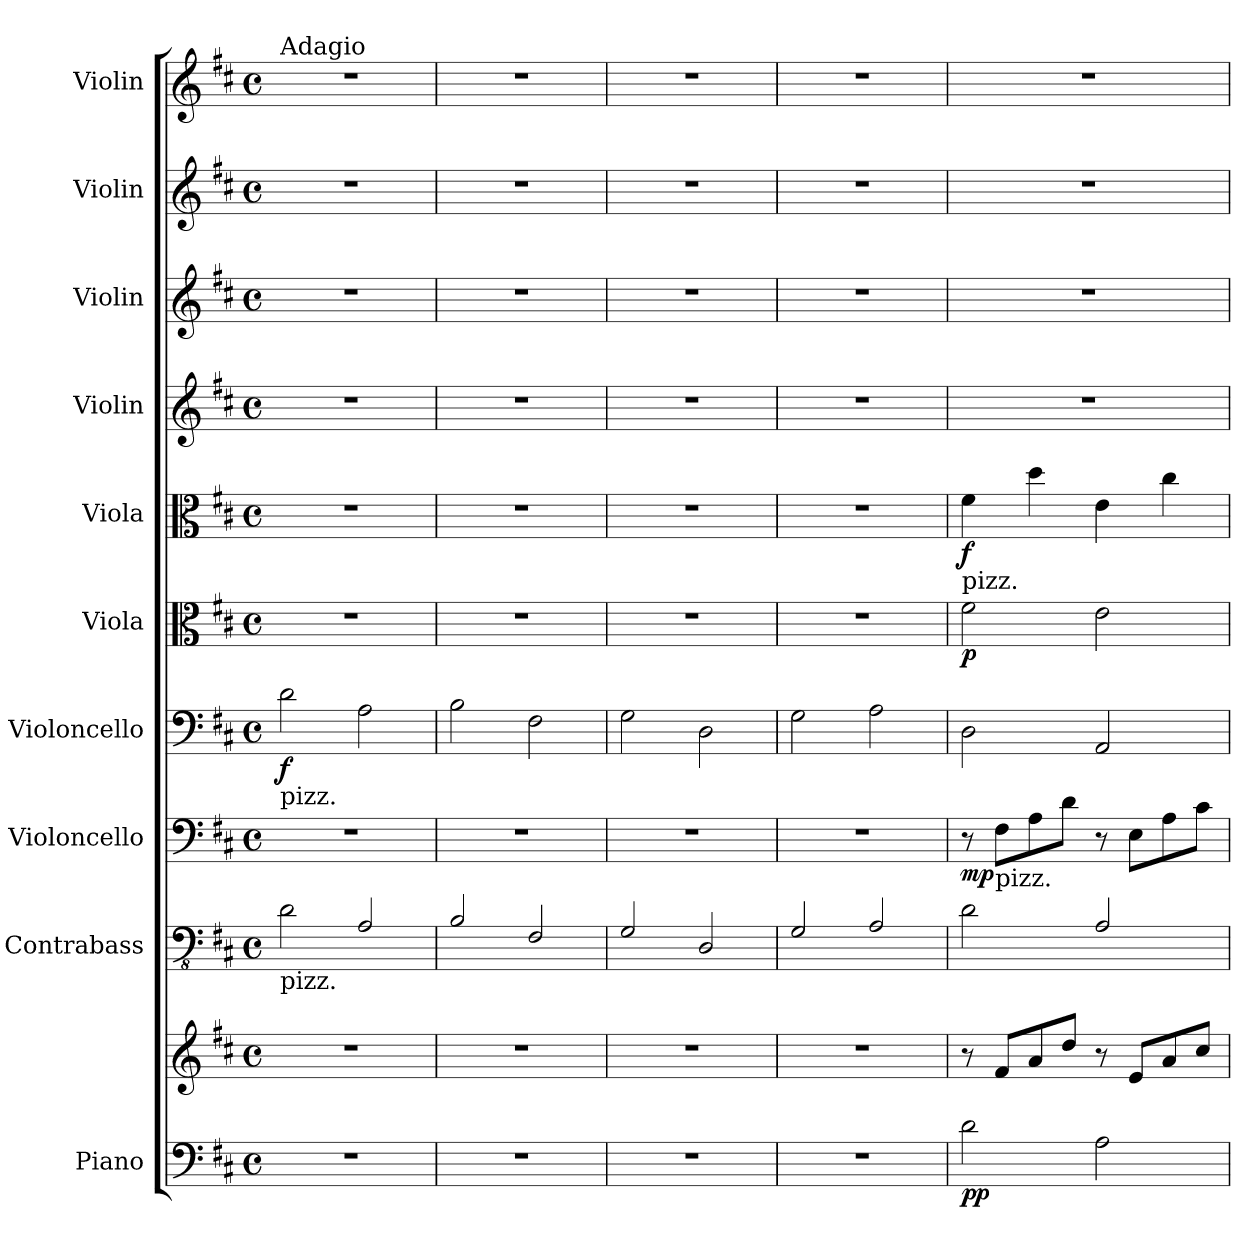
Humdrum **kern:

**kern	**kern	**dynam	**kern	**kern	**dynam	**kern	**dynam	**kern	**dynam	**kern	**dynam	**kern	**kern	**kern	**kern
*part10	*part10	*part10	*part9	*part8	*part8	*part7	*part7	*part6	*part6	*part5	*part5	*part4	*part3	*part2	*part1
*staff11	*staff10	*staff10/11	*staff9	*staff8	*staff8	*staff7	*staff7	*staff6	*staff6	*staff5	*staff5	*staff4	*staff3	*staff2	*staff1
*I"Piano	*	*	*I"Contrabass	*I"Violoncello	*	*I"Violoncello	*	*I"Viola	*	*I"Viola	*	*I"Violin	*I"Violin	*I"Violin	*I"Violin
*I'Pno	*	*	*I'Cb.	*I'Vlc.	*	*I'Vlc.	*	*I'Vla.	*	*I'Vla	*	*I'Vln	*I'Vln	*I'Vln	*I'Vln
*clefF4	*clefG2	*	*clefFv4	*clefF4	*	*clefF4	*	*clefC3	*	*clefC3	*	*clefG2	*clefG2	*clefG2	*clefG2
*	*	*	*ITrd7c12	*	*	*	*	*	*	*	*	*	*	*	*
*k[f#c#]	*k[f#c#]	*	*k[f#c#]	*k[f#c#]	*	*k[f#c#]	*	*k[f#c#]	*	*k[f#c#]	*	*k[f#c#]	*k[f#c#]	*k[f#c#]	*k[f#c#]
*D:	*D:	*	*D:	*D:	*	*D:	*	*D:	*	*D:	*	*D:	*D:	*D:	*D:
*M4/4	*M4/4	*	*M4/4	*M4/4	*	*M4/4	*	*M4/4	*	*M4/4	*	*M4/4	*M4/4	*M4/4	*M4/4
*met(c)	*met(c)	*	*met(c)	*met(c)	*	*met(c)	*	*met(c)	*	*met(c)	*	*met(c)	*met(c)	*met(c)	*met(c)
=1	=1	=1	=1	=1	=1	=1	=1	=1	=1	=1	=1	=1	=1	=1	=1
!	!	!	!	!	!	!	!	!	!	!	!	!	!	!	!LO:TX:a:t=Adagio
!	!	!	!	!	!	!LO:TX:b:t=pizz.	!	!	!	!	!	!	!	!	!
!	!	!	!LO:TX:b:t=pizz.	!	!	!	!	!	!	!	!	!	!	!	!
!	!	!	!	!	!	!	!LO:DY:b	!	!	!	!	!	!	!	!
1r	1r	.	2DD\	1r	.	2d\	f	1r	.	1r	.	1r	1r	1r	1r
.	.	.	2AAA/	.	.	2A\	.	.	.	.	.	.	.	.	.
=2	=2	=2	=2	=2	=2	=2	=2	=2	=2	=2	=2	=2	=2	=2	=2
1r	1r	.	2BBB/	1r	.	2B\	.	1r	.	1r	.	1r	1r	1r	1r
.	.	.	2FFF#/	.	.	2F#\	.	.	.	.	.	.	.	.	.
=3	=3	=3	=3	=3	=3	=3	=3	=3	=3	=3	=3	=3	=3	=3	=3
1r	1r	.	2GGG/	1r	.	2G\	.	1r	.	1r	.	1r	1r	1r	1r
.	.	.	2DDD/	.	.	2D\	.	.	.	.	.	.	.	.	.
=4	=4	=4	=4	=4	=4	=4	=4	=4	=4	=4	=4	=4	=4	=4	=4
1r	1r	.	2GGG/	1r	.	2G\	.	1r	.	1r	.	1r	1r	1r	1r
.	.	.	2AAA/	.	.	2A\	.	.	.	.	.	.	.	.	.
=5	=5	=5	=5	=5	=5	=5	=5	=5	=5	=5	=5	=5	=5	=5	=5
!	!	!	!	!	!	!	!	!	!	!LO:TX:b:t=pizz.	!	!	!	!	!
!	!	!LO:DY:b=2	!	!	!	!	!	!	!	!	!	!	!	!	!
!	!	!LO:DY:n=1:b	!	!	!LO:DY:b	!	!	!	!LO:DY:b	!	!LO:DY:b	!	!	!	!
2d\	8r	p p	2DD\	8r	mp	2D\	.	2f#\	p	4f#\	f	1r	1r	1r	1r
!	!	!	!	!LO:TX:b:t=pizz.	!	!	!	!	!	!	!	!	!	!	!
.	8f#/L	.	.	8F#\L	.	.	.	.	.	.	.	.	.	.	.
.	8a/	.	.	8A\	.	.	.	.	.	4dd\	.	.	.	.	.
.	8dd/J	.	.	8d\J	.	.	.	.	.	.	.	.	.	.	.
2A\	8r	.	2AAA/	8r	.	2AA/	.	2e\	.	4e\	.	.	.	.	.
.	8e/L	.	.	8E\L	.	.	.	.	.	.	.	.	.	.	.
.	8a/	.	.	8A\	.	.	.	.	.	4cc#\	.	.	.	.	.
.	8cc#/J	.	.	8c#\J	.	.	.	.	.	.	.	.	.	.	.
=	=	=	=	=	=	=	=	=	=	=	=	=	=	=	=
*-	*-	*-	*-	*-	*-	*-	*-	*-	*-	*-	*-	*-	*-	*-	*-
